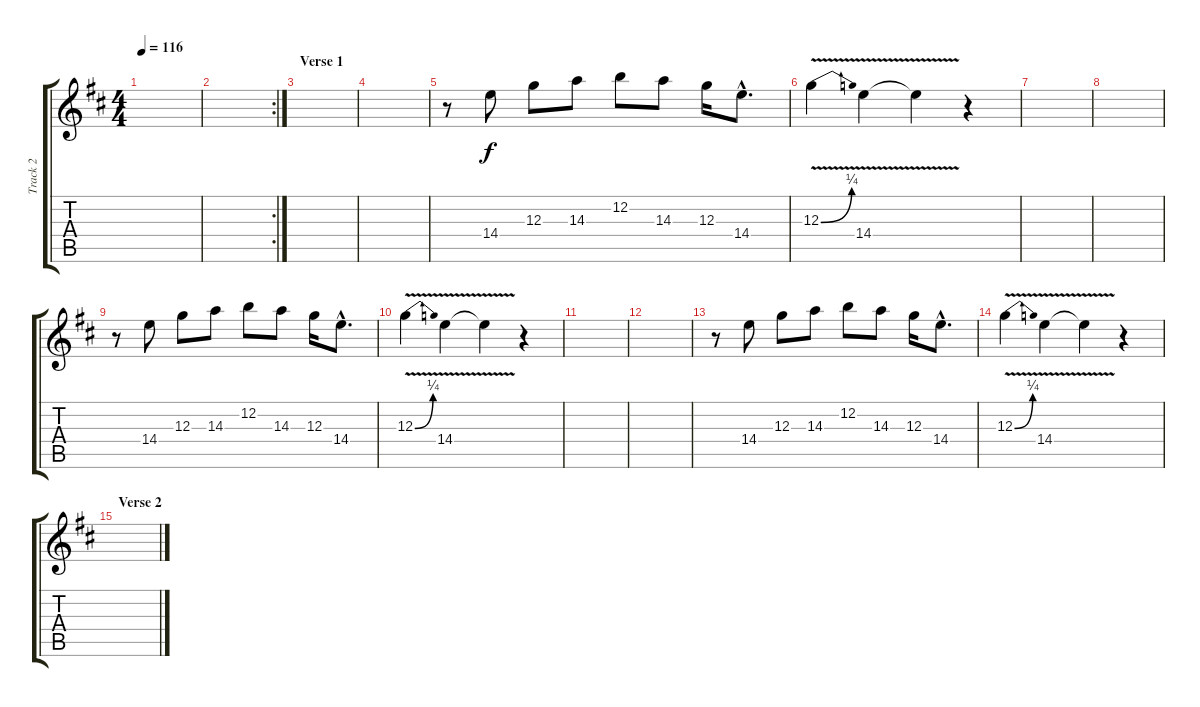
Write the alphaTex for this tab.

\track ("Track 2" "Track 2") {instrument overdrivenguitar}
\staff {score tabs}
\tuning (E4 B3 G3 D3 A2 E2) {hide}
\ts (4 4)
\tempo 116
\clef g2
\ks d
|
\rc 2
|
\section ("" "Verse 1")
|
|
r.8 14.4.8 12.3.8 14.3.8 12.2.8 14.3.8 12.3.16 14.4{hac}.8{d} |
12.3{be (bend 0 0 60 1) v}.4 14.4{v}.4 14.4{t}.4 r.4 |
|
|
r.8 14.4.8 12.3.8 14.3.8 12.2.8 14.3.8 12.3.16 14.4{hac}.8{d} |
12.3{be (bend 0 0 60 1) v}.4 14.4{v}.4 14.4{t}.4 r.4 |
|
|
r.8 14.4.8 12.3.8 14.3.8 12.2.8 14.3.8 12.3.16 14.4{hac}.8{d} |
12.3{be (bend 0 0 60 1) v}.4 14.4{v}.4 14.4{t}.4 r.4 |
\section ("" "Verse 2")
